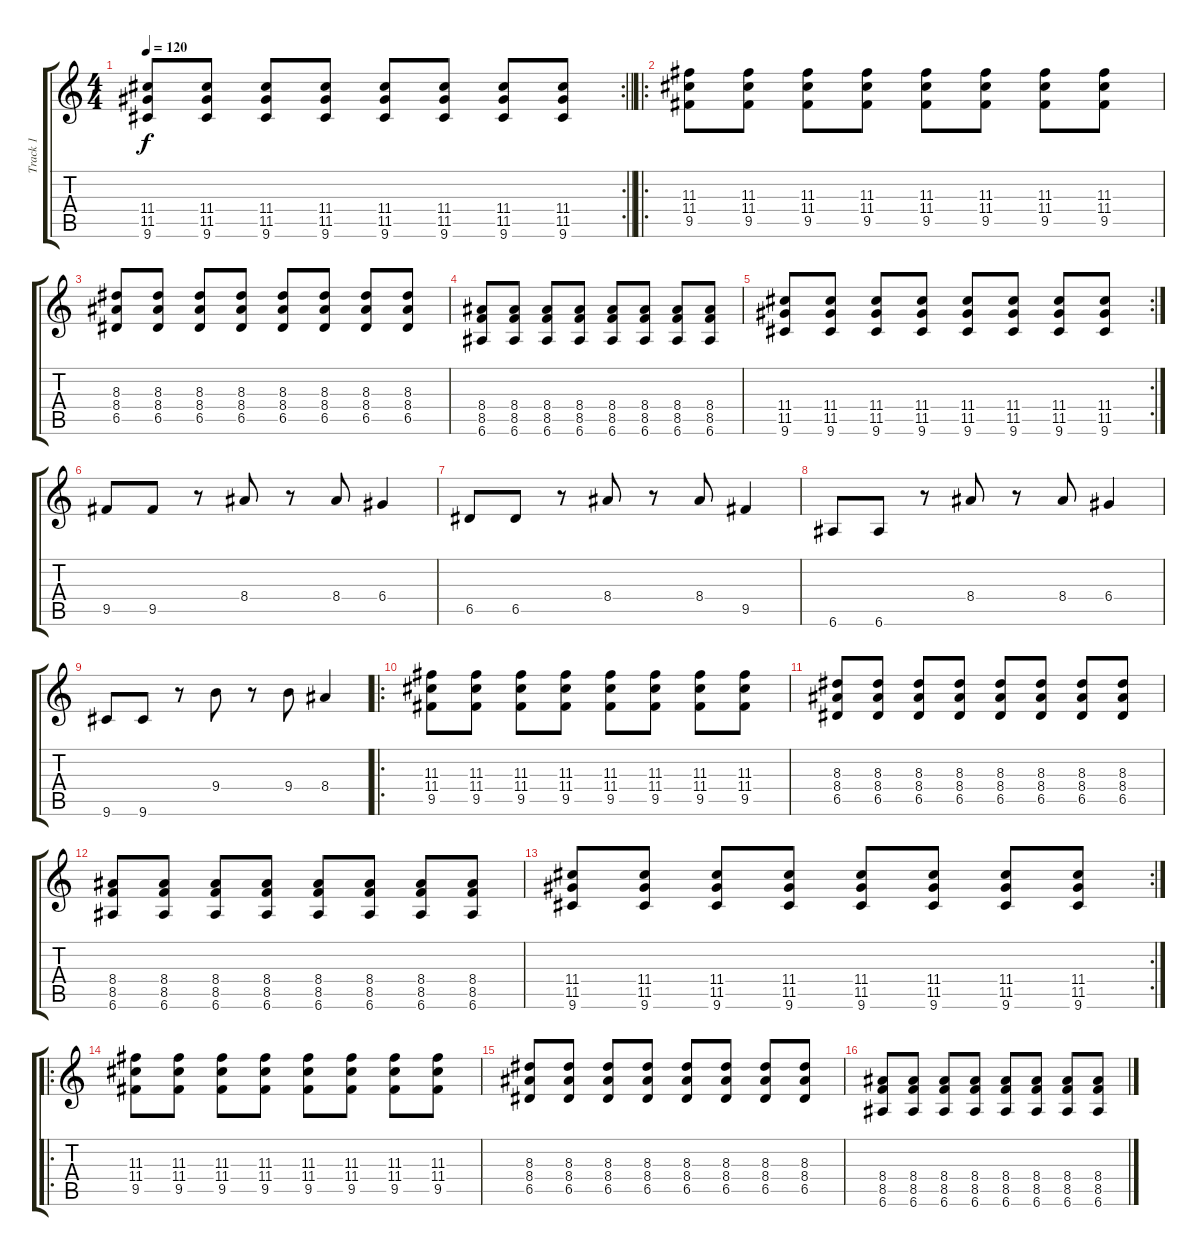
\track ("Track 1" "Track 1") {instrument distortionguitar}
\staff {score tabs}
\tuning (E4 B3 G3 D3 A2 E2) {hide}
\rc 2
\ts (4 4)
\tempo 120
\clef g2
\barLineRight lightlight
\ks c
(11.4 11.5 9.6).8{dy f} (11.4 11.5 9.6).8 (11.4 11.5 9.6).8 (11.4 11.5 9.6).8 (11.4 11.5 9.6).8 (11.4 11.5 9.6).8 (11.4 11.5 9.6).8 (11.4 11.5 9.6).8 |
\ro
(11.3 11.4 9.5).8 (11.3 11.4 9.5).8 (11.3 11.4 9.5).8 (11.3 11.4 9.5).8 (11.3 11.4 9.5).8 (11.3 11.4 9.5).8 (11.3 11.4 9.5).8 (11.3 11.4 9.5).8 |
(8.3 8.4 6.5).8 (8.3 8.4 6.5).8 (8.3 8.4 6.5).8 (8.3 8.4 6.5).8 (8.3 8.4 6.5).8 (8.3 8.4 6.5).8 (8.3 8.4 6.5).8 (8.3 8.4 6.5).8 |
(8.4 8.5 6.6).8 (8.4 8.5 6.6).8 (8.4 8.5 6.6).8 (8.4 8.5 6.6).8 (8.4 8.5 6.6).8 (8.4 8.5 6.6).8 (8.4 8.5 6.6).8 (8.4 8.5 6.6).8 |
\rc 2
(11.4 11.5 9.6).8 (11.4 11.5 9.6).8 (11.4 11.5 9.6).8 (11.4 11.5 9.6).8 (11.4 11.5 9.6).8 (11.4 11.5 9.6).8 (11.4 11.5 9.6).8 (11.4 11.5 9.6).8 |
9.5.8 9.5.8 r.8 8.4.8 r.8 8.4.8 6.4.4 |
6.5.8 6.5.8 r.8 8.4.8 r.8 8.4.8 9.5.4 |
6.6.8 6.6.8 r.8 8.4.8 r.8 8.4.8 6.4.4 |
9.6.8 9.6.8 r.8 9.4.8 r.8 9.4.8 8.4.4 |
\ro
(11.3 11.4 9.5).8 (11.3 11.4 9.5).8 (11.3 11.4 9.5).8 (11.3 11.4 9.5).8 (11.3 11.4 9.5).8 (11.3 11.4 9.5).8 (11.3 11.4 9.5).8 (11.3 11.4 9.5).8 |
(8.3 8.4 6.5).8 (8.3 8.4 6.5).8 (8.3 8.4 6.5).8 (8.3 8.4 6.5).8 (8.3 8.4 6.5).8 (8.3 8.4 6.5).8 (8.3 8.4 6.5).8 (8.3 8.4 6.5).8 |
(8.4 8.5 6.6).8 (8.4 8.5 6.6).8 (8.4 8.5 6.6).8 (8.4 8.5 6.6).8 (8.4 8.5 6.6).8 (8.4 8.5 6.6).8 (8.4 8.5 6.6).8 (8.4 8.5 6.6).8 |
\rc 2
(11.4 11.5 9.6).8 (11.4 11.5 9.6).8 (11.4 11.5 9.6).8 (11.4 11.5 9.6).8 (11.4 11.5 9.6).8 (11.4 11.5 9.6).8 (11.4 11.5 9.6).8 (11.4 11.5 9.6).8 |
\ro
(11.3 11.4 9.5).8 (11.3 11.4 9.5).8 (11.3 11.4 9.5).8 (11.3 11.4 9.5).8 (11.3 11.4 9.5).8 (11.3 11.4 9.5).8 (11.3 11.4 9.5).8 (11.3 11.4 9.5).8 |
(8.3 8.4 6.5).8 (8.3 8.4 6.5).8 (8.3 8.4 6.5).8 (8.3 8.4 6.5).8 (8.3 8.4 6.5).8 (8.3 8.4 6.5).8 (8.3 8.4 6.5).8 (8.3 8.4 6.5).8 |
(8.4 8.5 6.6).8 (8.4 8.5 6.6).8 (8.4 8.5 6.6).8 (8.4 8.5 6.6).8 (8.4 8.5 6.6).8 (8.4 8.5 6.6).8 (8.4 8.5 6.6).8 (8.4 8.5 6.6).8
